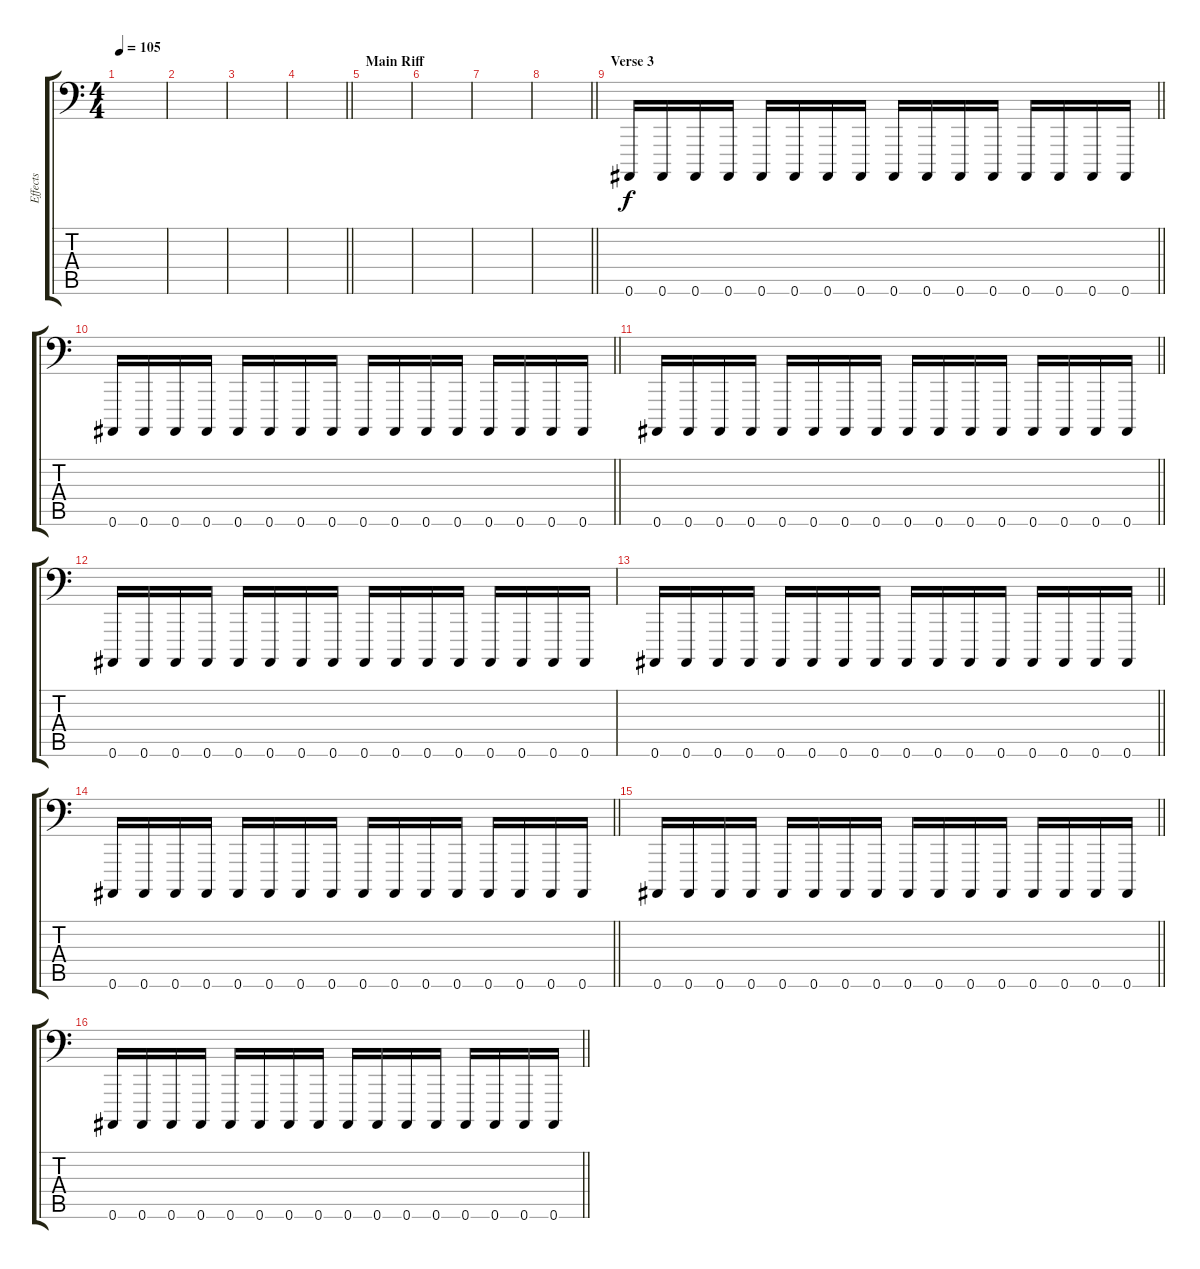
\track ("Effects" "Effects") {instrument lead2sawtooth}
\staff {score tabs}
\tuning (C3 G2 Eb2 Bb1 F1 Bb0) {hide}
\ts (4 4)
\tempo 105
\clef f4
\ks c
|
|
|
\barLineRight lightlight
|
\section ("" "Main Riff")
|
|
|
\barLineRight lightlight
|
\section ("" "Verse 3")
\barLineRight lightlight
0.6.16 0.6.16 0.6.16 0.6.16 0.6.16 0.6.16 0.6.16 0.6.16 0.6.16 0.6.16 0.6.16 0.6.16 0.6.16 0.6.16 0.6.16 0.6.16 |
\barLineRight lightlight
0.6.16 0.6.16 0.6.16 0.6.16 0.6.16 0.6.16 0.6.16 0.6.16 0.6.16 0.6.16 0.6.16 0.6.16 0.6.16 0.6.16 0.6.16 0.6.16 |
\barLineRight lightlight
0.6.16 0.6.16 0.6.16 0.6.16 0.6.16 0.6.16 0.6.16 0.6.16 0.6.16 0.6.16 0.6.16 0.6.16 0.6.16 0.6.16 0.6.16 0.6.16 |
0.6.16 0.6.16 0.6.16 0.6.16 0.6.16 0.6.16 0.6.16 0.6.16 0.6.16 0.6.16 0.6.16 0.6.16 0.6.16 0.6.16 0.6.16 0.6.16 |
\barLineRight lightlight
0.6.16 0.6.16 0.6.16 0.6.16 0.6.16 0.6.16 0.6.16 0.6.16 0.6.16 0.6.16 0.6.16 0.6.16 0.6.16 0.6.16 0.6.16 0.6.16 |
\barLineRight lightlight
0.6.16 0.6.16 0.6.16 0.6.16 0.6.16 0.6.16 0.6.16 0.6.16 0.6.16 0.6.16 0.6.16 0.6.16 0.6.16 0.6.16 0.6.16 0.6.16 |
\barLineRight lightlight
0.6.16 0.6.16 0.6.16 0.6.16 0.6.16 0.6.16 0.6.16 0.6.16 0.6.16 0.6.16 0.6.16 0.6.16 0.6.16 0.6.16 0.6.16 0.6.16 |
\barLineRight lightlight
0.6.16 0.6.16 0.6.16 0.6.16 0.6.16 0.6.16 0.6.16 0.6.16 0.6.16 0.6.16 0.6.16 0.6.16 0.6.16 0.6.16 0.6.16 0.6.16
